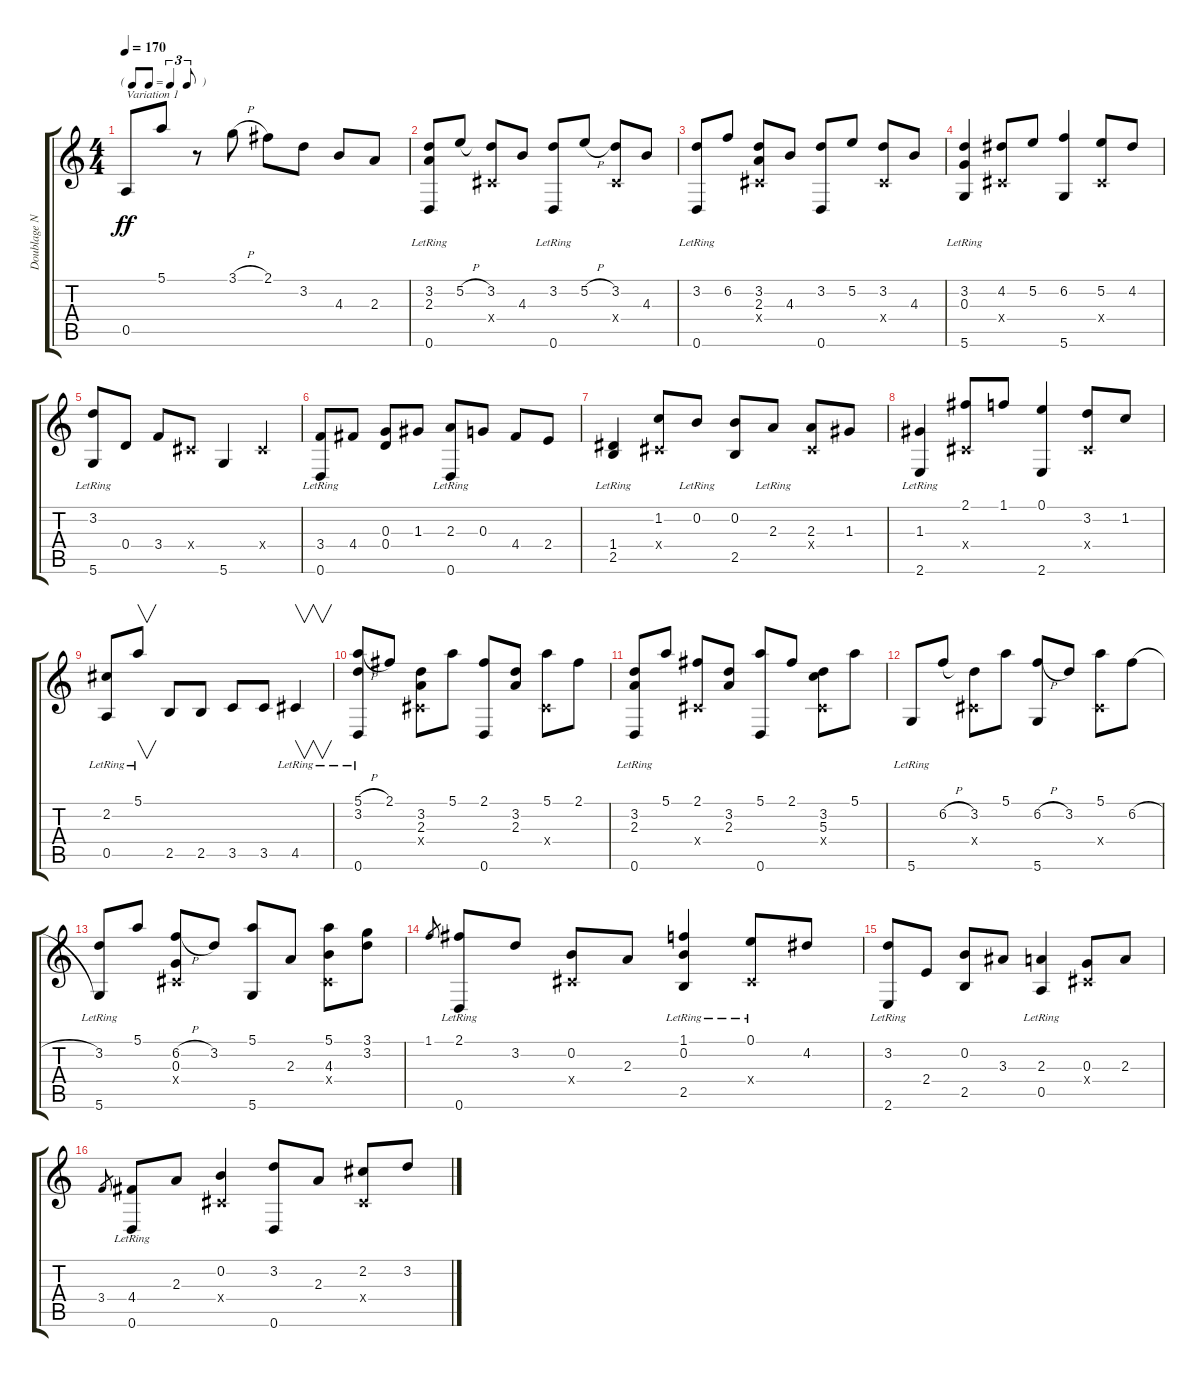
\track ("Doublage Nylon" "Doublage N") {instrument acousticguitarnylon}
\staff {score tabs}
\tuning (E4 B3 G3 D3 A2 D2) {hide}
\ts (4 4)
\tf triplet8th
\tempo 170
\clef g2
\ks c
0.5.8{txt "Variation 1" dy ff volume 14 instrument acousticguitarsteel} 5.1.8 r.8 3.1{h}.8 2.1.8 3.2.8 4.3.8 2.3.8 |
(3.2 2.3 0.6{lr}).8 5.2{h}.8 (3.2 -1.4{x}).8 4.3.8 (3.2 0.6{lr}).8 5.2{h}.8 (3.2 -1.4{x}).8 4.3.8 |
(3.2 0.6{lr}).8 6.2.8 (3.2 2.3 -1.4{x}).8 4.3.8 (3.2 0.6).8 5.2.8 (3.2 -1.4{x}).8 4.3.8 |
(3.2 0.3 5.6{lr}).4 (4.2 -1.4{x}).8 5.2.8 (6.2 5.6).4 (5.2 -1.4{x}).8 4.2.8 |
(3.2 5.6{lr}).8 0.4.8 3.4.8 -1.4{x}.8 5.6.4 -1.4{x}.4 |
(3.4 0.6{lr}).8 4.4.8 (0.3 0.4).8 1.3.8 (2.3 0.6{lr}).8 0.3.8 4.4.8 2.4.8 |
(1.4 2.5{lr}).4 (1.2 -1.4{x}).8 0.2{lr}.8 (0.2 2.5).8 2.3{lr}.8 (2.3 -1.4{x}).8 1.3.8 |
(1.3 2.6{lr}).4 (2.1 -1.4{x}).8 1.1.8 (0.1 2.6).4 (3.2 -1.4{x}).8 1.2.8 |
(2.2 0.5{lr}).8 5.1{lr}.8{v} 2.5.8 2.5.8 3.5.8 3.5.8 4.5{lr}.4{v} |
(5.1{h} 3.2 0.6{lr}).8 2.1.8 (3.2 2.3 -1.4{x}).8 5.1.8 (2.1 0.6).8 (3.2 2.3).8 (5.1 -1.4{x}).8 2.1.8 |
(3.2 2.3 0.6{lr}).8 5.1.8 (2.1 -1.4{x}).8 (3.2 2.3).8 (5.1 0.6).8 2.1.8 (3.2 5.3 -1.4{x}).8 5.1.8 |
5.6{lr}.8 6.2{h}.8 (3.2 -1.4{x}).8 5.1.8 (6.2{h} 5.6).8 3.2.8 (5.1 -1.4{x}).8 6.2{h}.8 |
(3.2 5.6{lr}).8 5.1.8 (6.2{h} 0.3 -1.4{x}).8 3.2.8 (5.1 5.6).8 2.3.8 (5.1 4.3 -1.4{x}).8 (3.1 3.2).8 |
1.1.8{gr} (2.1{lr} 0.6{lr}).8 3.2.8 (0.2 -1.4{x}).8 2.3.8 (1.1 0.2 2.5{lr}).4 (0.1{lr} -1.4{x}).8 4.2.8 |
(3.2 2.6{lr}).8 2.4.8 (0.2 2.5).8 3.3.8 (2.3 0.5{lr}).4 (0.3 -1.4{x}).8 2.3.8 |
3.4.8{gr} (4.4{lr} 0.6{lr}).8 2.3.8 (0.2 -1.4{x}).4 (3.2 0.6).8 2.3.8 (2.2 -1.4{x}).8 3.2.8
